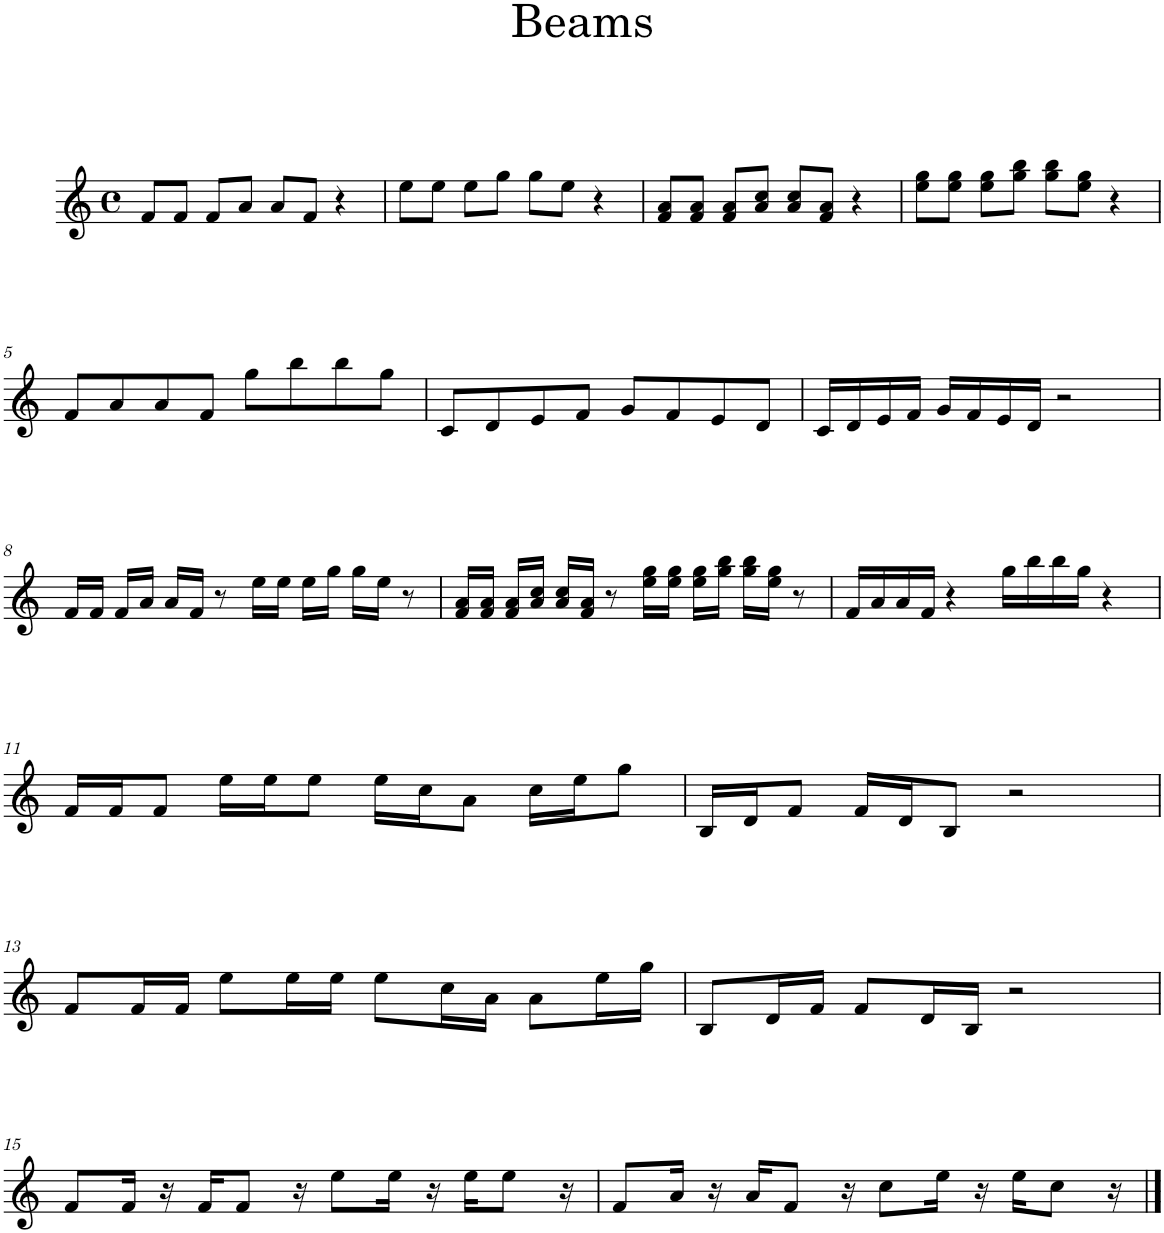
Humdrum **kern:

**kern
*part1
*staff1
*I"Piano
*I'Pno.
*clefG2
*k[]
*M4/4
*met(c)
=1
8f/L
8f/J
8f/L
8a/J
8a/L
8f/J
4r
=2
8ee\L
8ee\J
8ee\L
8gg\J
8gg\L
8ee\J
4r
=3
8f/ 8a/L
8f/ 8a/J
8f/ 8a/L
8a/ 8cc/J
8a/ 8cc/L
8f/ 8a/J
4r
=4
8ee\ 8gg\L
8ee\ 8gg\J
8ee\ 8gg\L
8gg\ 8bb\J
8gg\ 8bb\L
8ee\ 8gg\J
4r
!!LO:LB:g=z
=5
8f/L
8a/
8a/
8f/J
8gg\L
8bb\
8bb\
8gg\J
=6
8c/L
8d/
8e/
8f/J
8g/L
8f/
8e/
8d/J
=7
16c/LL
16d/
16e/
16f/JJ
16g/LL
16f/
16e/
16d/JJ
2r
!!LO:LB:g=z
=8
16f/LL
16f/JJ
16f/LL
16a/JJ
16a/LL
16f/JJ
8r
16ee\LL
16ee\JJ
16ee\LL
16gg\JJ
16gg\LL
16ee\JJ
8r
=9
16f/ 16a/LL
16f/ 16a/JJ
16f/ 16a/LL
16a/ 16cc/JJ
16a/ 16cc/LL
16f/ 16a/JJ
8r
16ee\ 16gg\LL
16ee\ 16gg\JJ
16ee\ 16gg\LL
16gg\ 16bb\JJ
16gg\ 16bb\LL
16ee\ 16gg\JJ
8r
=10
16f/LL
16a/
16a/
16f/JJ
4r
16gg\LL
16bb\
16bb\
16gg\JJ
4r
!!LO:LB:g=z
=11
16f/LL
16f/J
8f/J
16ee\LL
16ee\J
8ee\J
16ee\LL
16cc\J
8a\J
16cc\LL
16ee\J
8gg\J
=12
16B/LL
16d/J
8f/J
16f/LL
16d/J
8B/J
2r
!!LO:LB:g=z
=13
8f/L
16f/L
16f/JJ
8ee\L
16ee\L
16ee\JJ
8ee\L
16cc\L
16a\JJ
8a\L
16ee\L
16gg\JJ
=14
8B/L
16d/L
16f/JJ
8f/L
16d/L
16B/JJ
2r
!!LO:LB:g=z
=15
8f/L
16f/Jk
16r
16f/KL
8f/J
16r
8ee\L
16ee\Jk
16r
16ee\KL
8ee\J
16r
=16
8f/L
16a/Jk
16r
16a/KL
8f/J
16r
8cc\L
16ee\Jk
16r
16ee\KL
8cc\J
16r
==
*-
